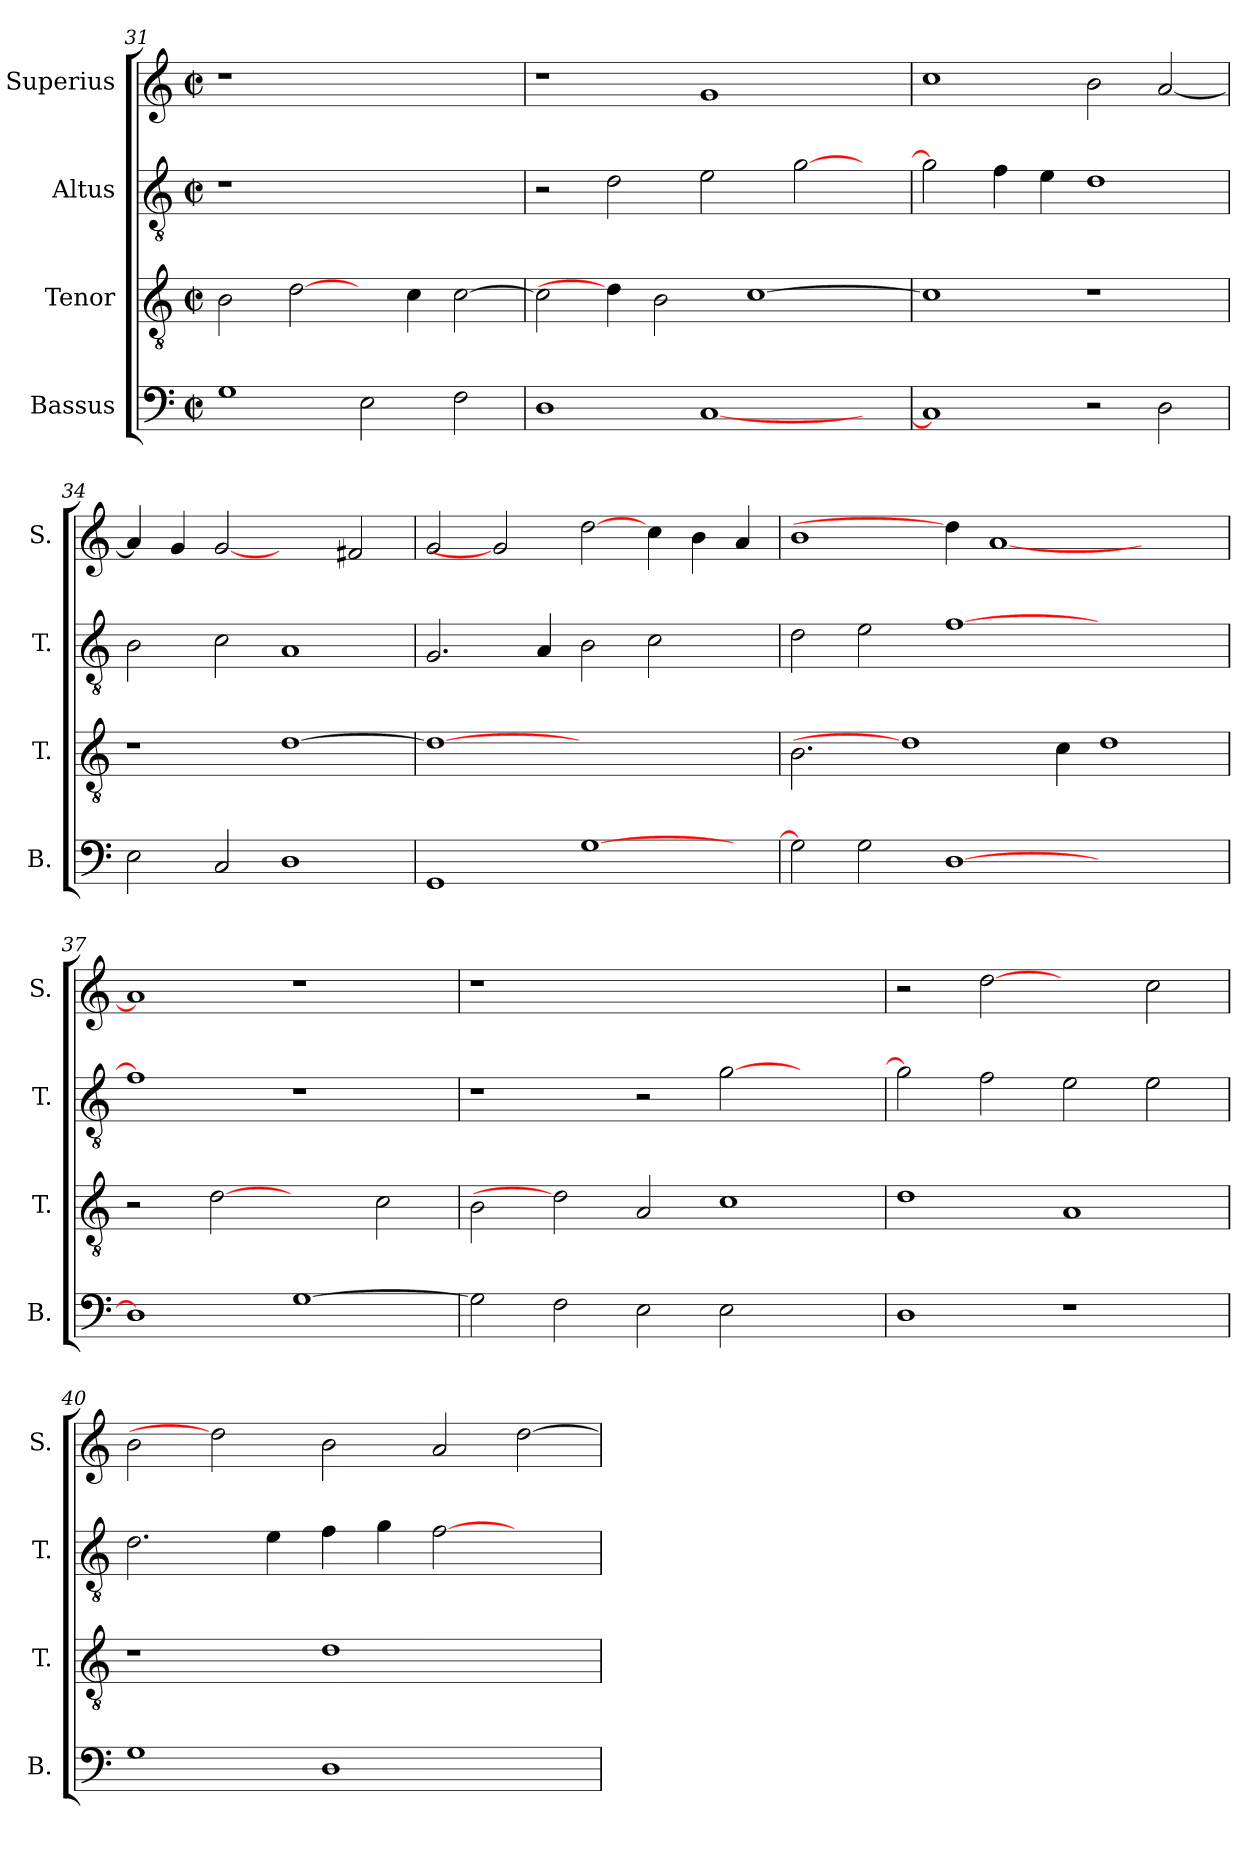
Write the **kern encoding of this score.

**kern	**kern	**kern	**kern
*part4	*part3	*part2	*part1
*staff4	*staff3	*staff2	*staff1
*I"Bassus	*I"Tenor	*I"Altus	*I"Superius
*I'B.	*I'T.	*I'T.	*I'S.
!!LO:PB:g=z
*clefF4	*clefGv2	*clefGv2	*clefG2
*	*ITrd7c12	*ITrd7c12	*
*k[]	*k[]	*k[]	*k[]
*C:	*C:	*C:	*C:
*M2/2	*M2/2	*M2/2	*M2/2
*met(c|)	*met(c|)	*met(c|)	*met(c|)
=31	=31	=31	=31
!	!	!LO:N:vis=1	!LO:N:vis=1
1Gi	2BBi\	1r	1r
.	[2Di\	.	.
2Ei\	4ryy	1ryy	1ryy
.	4Ci\	.	.
2Fi\	[>2Ci\	.	.
=32	=32	=32	=32
1Di	2Ci\]	2r	1r
.	4Di\]	2Di\	.
.	2BBi\	.	.
[<1Ci	.	2Ei\	1gi
.	[>1Ci	.	.
.	.	[>2Gi\	.
4ryy	.	4ryy	4ryy
=33	=33	=33	=33
1Ci]	1Ci]	2Gi\]	1cci
.	.	4Fi\	.
.	.	4Ei\	.
2r	1r	1Di	2bi\
2Di\	.	.	[<2ai/
=34	=34	=34	=34
2Ei\	1r	2BBi\	4ai/]
.	.	.	4gi/
2Ci/	.	2Ci\	[2gi
1Di	[>1Di	1AAi	2ryy
.	.	.	2f#Xi/
=35	=35	=35	=35
1GGi	1Di_>	2.GGi/	2gi/
.	.	.	2gi]
.	.	4AAi/	.
[>1Gi	1ryy	2BBi\	[2ddi\
.	.	2Ci\	4cci\
.	.	.	4bi\
4ryy	4ryy	4ryy	4ai/
!!LO:LB:g=z
=36	=36	=36	=36
2Gi\]	2.BBi\	2Di\	1bi
2Gi\	.	2Ei\	.
.	1Di]	.	.
[>1Di	.	[>1Fi	4ddi\]
.	.	.	[<1ai
.	4Ci\	.	.
1ryy	1Di	1ryy	.
.	.	.	2.ryy
=37	=37	=37	=37
1Di]	2r	1Fi]	1ai]
.	[2Di	.	.
[>1Gi	2ryy	1r	1r
.	2Ci\	.	.
=38	=38	=38	=38
!	!	!	!LO:N:vis=1
2Gi\]	2BBi\	1r	1r
2Fi\	2Di]	.	.
2Ei\	2AAi/	2r	1.ryy
2Ei\	1Ci	[>2Gi\	.
2ryy	.	2ryy	.
=39	=39	=39	=39
1Di	1Di	2Gi\]	2r
.	.	2Fi\	[2ddi
1r	1AAi	2Ei\	2ryy
.	.	2Ei\	2cci\
=40	=40	=40	=40
1Gi	1r	2.Di\	2bi\
.	.	.	2ddi]
.	.	4Ei\	.
1Di	1Di	4Fi\	2bi\
.	.	4Gi\	.
.	.	[>2Fi\	2ai/
2ryy	2ryy	2ryy	[>2ddi\
=	=	=	=
*-	*-	*-	*-
